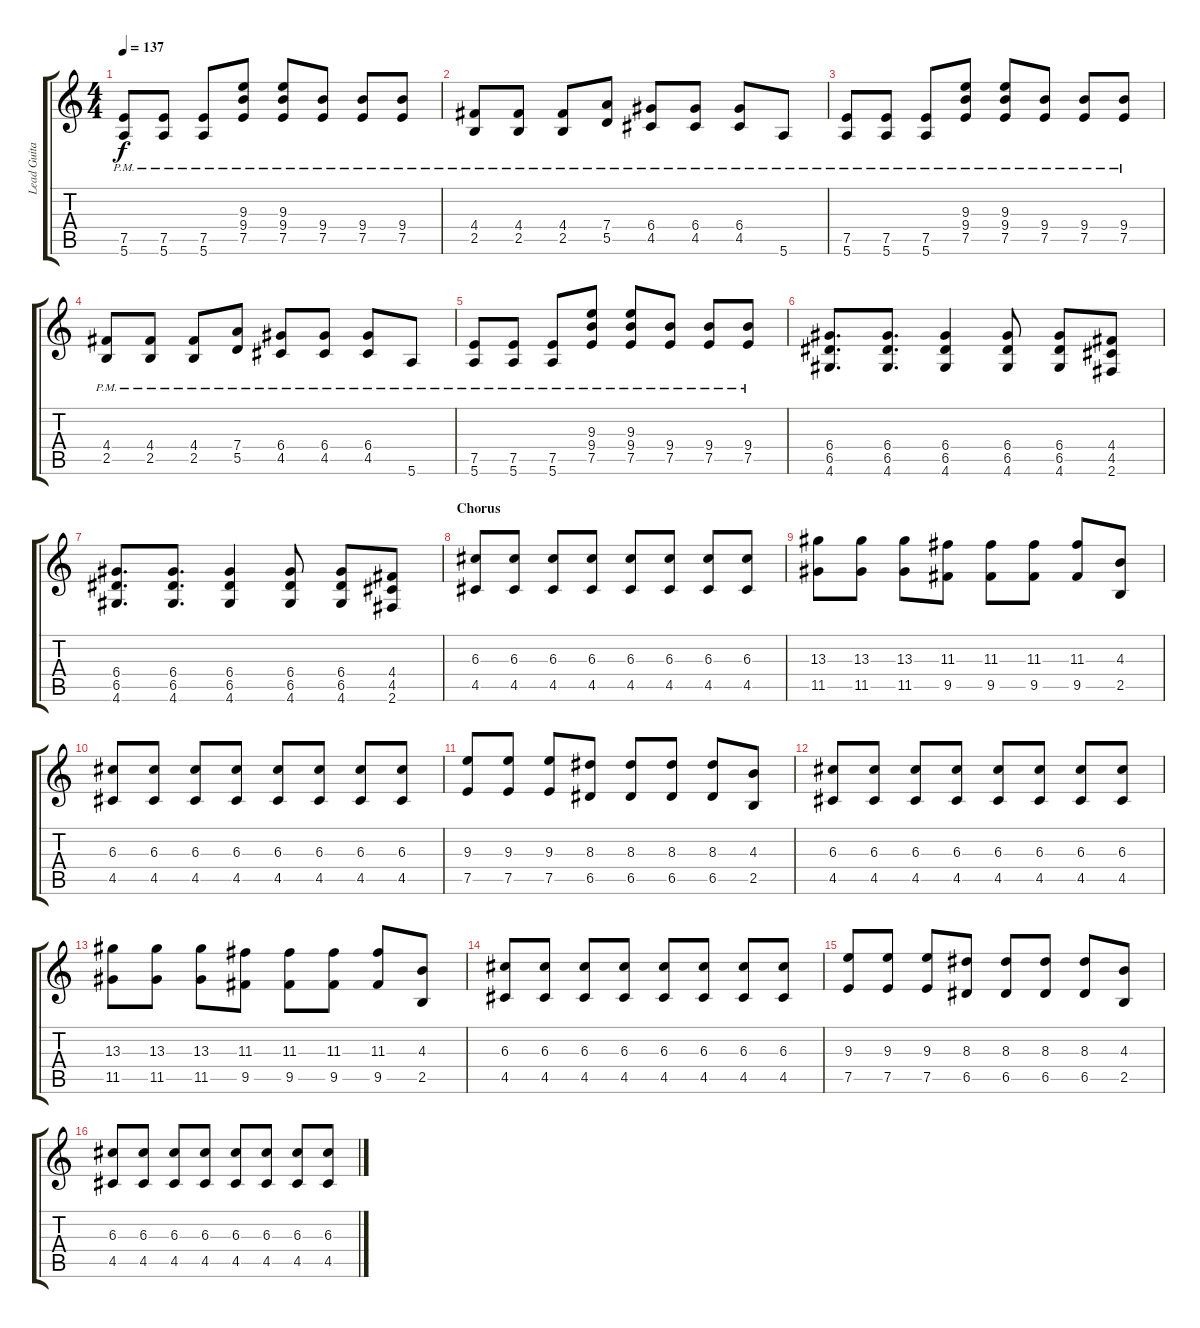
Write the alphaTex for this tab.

\track ("Lead Guitar (Sylvain)" "Lead Guita") {instrument distortionguitar}
\staff {score tabs}
\tuning (E4 B3 G3 D3 A2 E2) {hide}
\ts (4 4)
\tempo 137
\clef g2
\ks c
(7.5{pm} 5.6{pm}).8{dy f} (7.5{pm} 5.6{pm}).8 (7.5{pm} 5.6{pm}).8 (9.3{pm} 9.4{pm} 7.5{pm}).8 (9.3{pm} 9.4{pm} 7.5{pm}).8 (9.4{pm} 7.5{pm}).8 (9.4{pm} 7.5{pm}).8 (9.4{pm} 7.5{pm}).8 |
(4.4{pm} 2.5{pm}).8 (4.4{pm} 2.5{pm}).8 (4.4{pm} 2.5{pm}).8 (7.4{pm} 5.5{pm}).8 (6.4{pm} 4.5{pm}).8 (6.4{pm} 4.5{pm}).8 (6.4{pm} 4.5{pm}).8 5.6{pm}.8 |
(7.5{pm} 5.6{pm}).8 (7.5{pm} 5.6{pm}).8 (7.5{pm} 5.6{pm}).8 (9.3{pm} 9.4{pm} 7.5{pm}).8 (9.3{pm} 9.4{pm} 7.5{pm}).8 (9.4{pm} 7.5{pm}).8 (9.4{pm} 7.5{pm}).8 (9.4{pm} 7.5{pm}).8 |
(4.4{pm} 2.5{pm}).8 (4.4{pm} 2.5{pm}).8 (4.4{pm} 2.5{pm}).8 (7.4{pm} 5.5{pm}).8 (6.4{pm} 4.5{pm}).8 (6.4{pm} 4.5{pm}).8 (6.4{pm} 4.5{pm}).8 5.6{pm}.8 |
(7.5{pm} 5.6{pm}).8 (7.5{pm} 5.6{pm}).8 (7.5{pm} 5.6{pm}).8 (9.3{pm} 9.4{pm} 7.5{pm}).8 (9.3{pm} 9.4{pm} 7.5{pm}).8 (9.4{pm} 7.5{pm}).8 (9.4{pm} 7.5{pm}).8 (9.4{pm} 7.5{pm}).8 |
(6.4 6.5 4.6).8{d} (6.4 6.5 4.6).8{d} (6.4 6.5 4.6).4 (6.4 6.5 4.6).8 (6.4 6.5 4.6).8 (4.4 4.5 2.6).8 |
(6.4 6.5 4.6).8{d} (6.4 6.5 4.6).8{d} (6.4 6.5 4.6).4 (6.4 6.5 4.6).8 (6.4 6.5 4.6).8 (4.4 4.5 2.6).8 |
\section ("" "Chorus")
(6.3 4.5).8{volume 9} (6.3 4.5).8 (6.3 4.5).8 (6.3 4.5).8 (6.3 4.5).8 (6.3 4.5).8 (6.3 4.5).8 (6.3 4.5).8 |
(13.3 11.5).8 (13.3 11.5).8 (13.3 11.5).8 (11.3 9.5).8 (11.3 9.5).8 (11.3 9.5).8 (11.3 9.5).8 (4.3 2.5).8 |
(6.3 4.5).8 (6.3 4.5).8 (6.3 4.5).8 (6.3 4.5).8 (6.3 4.5).8 (6.3 4.5).8 (6.3 4.5).8 (6.3 4.5).8 |
(9.3 7.5).8 (9.3 7.5).8 (9.3 7.5).8 (8.3 6.5).8 (8.3 6.5).8 (8.3 6.5).8 (8.3 6.5).8 (4.3 2.5).8 |
(6.3 4.5).8 (6.3 4.5).8 (6.3 4.5).8 (6.3 4.5).8 (6.3 4.5).8 (6.3 4.5).8 (6.3 4.5).8 (6.3 4.5).8 |
(13.3 11.5).8 (13.3 11.5).8 (13.3 11.5).8 (11.3 9.5).8 (11.3 9.5).8 (11.3 9.5).8 (11.3 9.5).8 (4.3 2.5).8 |
(6.3 4.5).8 (6.3 4.5).8 (6.3 4.5).8 (6.3 4.5).8 (6.3 4.5).8 (6.3 4.5).8 (6.3 4.5).8 (6.3 4.5).8 |
(9.3 7.5).8 (9.3 7.5).8 (9.3 7.5).8 (8.3 6.5).8 (8.3 6.5).8 (8.3 6.5).8 (8.3 6.5).8 (4.3 2.5).8 |
(6.3 4.5).8 (6.3 4.5).8 (6.3 4.5).8 (6.3 4.5).8 (6.3 4.5).8 (6.3 4.5).8 (6.3 4.5).8 (6.3 4.5).8
